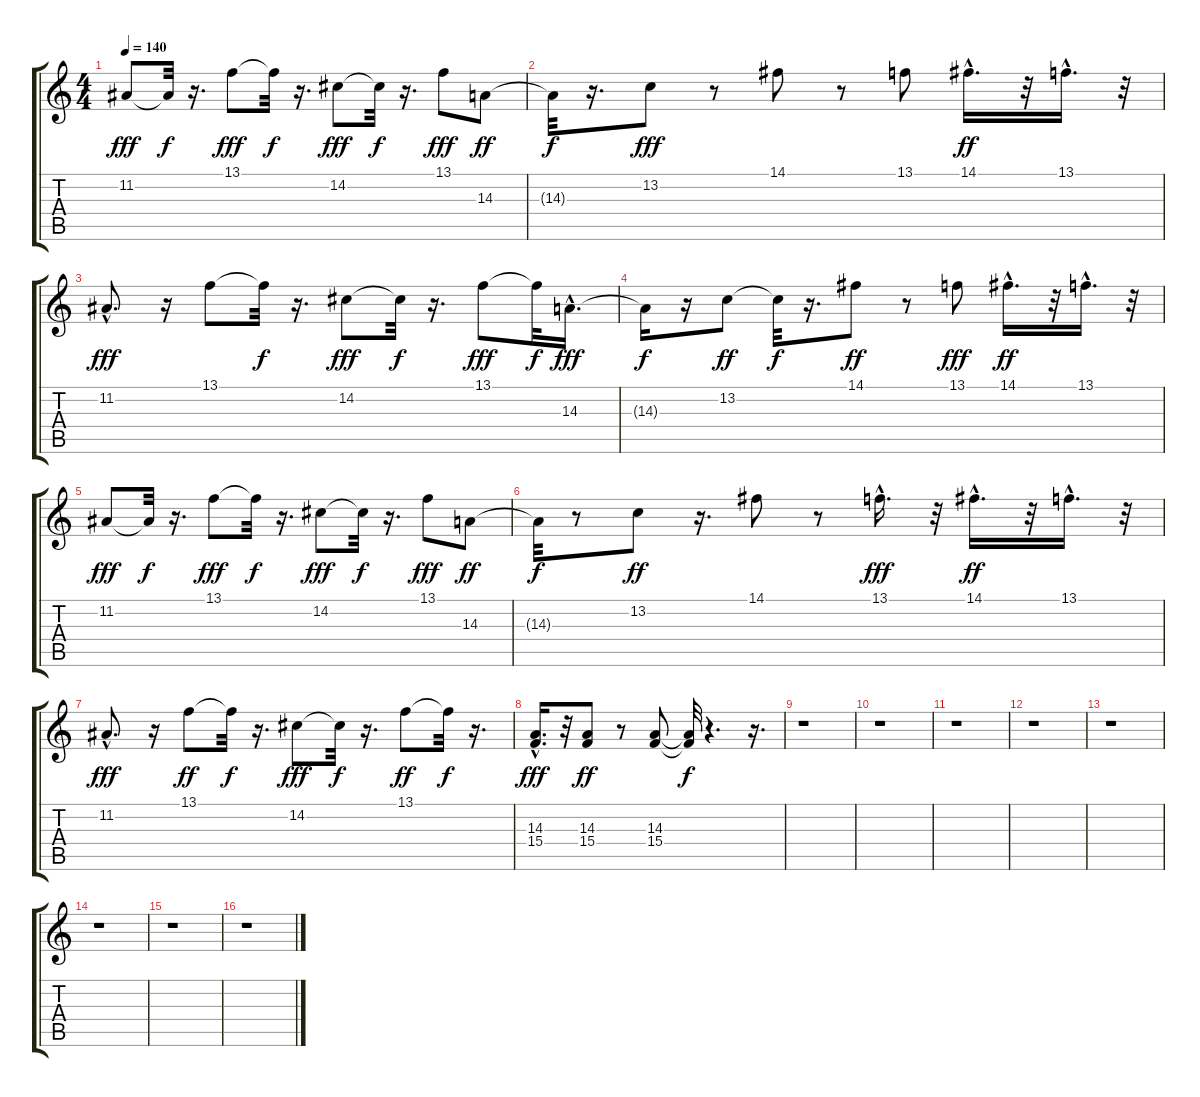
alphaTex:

\track "" {instrument lead6voice}
\staff {score tabs}
\tuning (E4 B3 G3 D3 A2 E2) {hide}
\ts (4 4)
\tempo 140
\clef g2
\ks c
11.2.8{dy fff instrument lead6voice} 11.2{t}.32{dy f} r.16{d} 13.1.8{dy fff} 13.1{t}.32{dy f} r.16{d} 14.2.8{dy fff} 14.2{t}.32{dy f} r.16{d} 13.1.8{dy fff} 14.3.8{dy ff} |
14.3{t}.32{dy f} r.16{d} 13.2.8{dy fff} r.8 14.1.8 r.8 13.1.8 14.1{hac}.16{d dy ff} r.32 13.1{hac}.16{d} r.32 |
11.2{hac}.8{d dy fff} r.16 13.1.8 13.1{t}.32{dy f} r.16{d} 14.2.8{dy fff} 14.2{t}.32{dy f} r.16{d} 13.1.8{dy fff} 13.1{t}.32{dy f} 14.3{hac}.16{d dy fff} |
14.3{t}.16{dy f} r.16 13.2.8{dy ff} 13.2{t}.32{dy f} r.16{d} 14.1.8{dy ff} r.8 13.1.8{dy fff} 14.1{hac}.16{d dy ff} r.32 13.1{hac}.16{d} r.32 |
11.2.8{dy fff} 11.2{t}.32{dy f} r.16{d} 13.1.8{dy fff} 13.1{t}.32{dy f} r.16{d} 14.2.8{dy fff} 14.2{t}.32{dy f} r.16{d} 13.1.8{dy fff} 14.3.8{dy ff} |
14.3{t}.32{dy f} r.8 13.2.8{dy ff} r.16{d} 14.1.8 r.8 13.1{hac}.16{d dy fff} r.32 14.1{hac}.16{d dy ff} r.32 13.1{hac}.16{d} r.32 |
11.2{hac}.8{d dy fff} r.16 13.1.8{dy ff} 13.1{t}.32{dy f} r.16{d} 14.2.8{dy fff} 14.2{t}.32{dy f} r.16{d} 13.1.8{dy ff} 13.1{t}.32{dy f} r.16{d} |
(14.3{hac} 15.4).16{d dy fff} r.32 (14.3 15.4).8{dy ff} r.8 (14.3 15.4).8 (14.3{t} 15.4{t}).32{dy f} r.4{d} r.16{d} |
r.1 |
r.1 |
r.1 |
r.1 |
r.1 |
r.1 |
r.1 |
r.1
